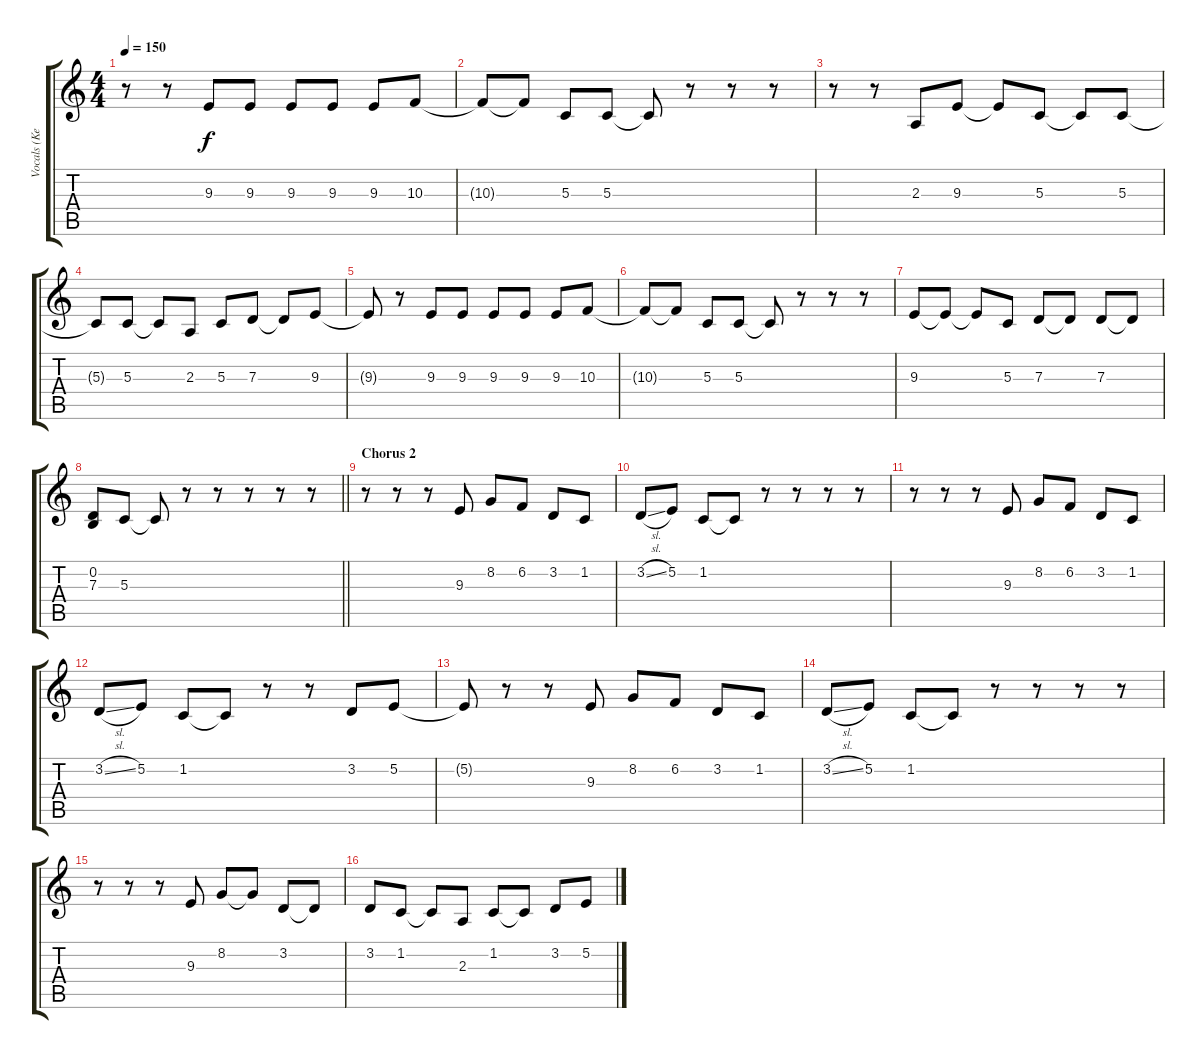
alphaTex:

\track ("Vocals (Kele)" "Vocals (Ke") {instrument altosax}
\staff {score tabs}
\tuning (E4 B3 G3 D3 A2 E2) {hide}
\ts (4 4)
\tempo 150
\clef g2
\ks c
r.8{dy f} r.8 9.3.8 9.3.8 9.3.8 9.3.8 9.3.8 10.3.8 |
10.3{t}.8 10.3{t}.8 5.3.8 5.3.8 5.3{t}.8 r.8 r.8 r.8 |
r.8 r.8 2.3.8 9.3.8 9.3{t}.8 5.3.8 5.3{t}.8 5.3.8 |
5.3{t}.8 5.3.8 5.3{t}.8 2.3.8 5.3.8 7.3.8 7.3{t}.8 9.3.8 |
9.3{t}.8 r.8 9.3.8 9.3.8 9.3.8 9.3.8 9.3.8 10.3.8 |
10.3{t}.8 10.3{t}.8 5.3.8 5.3.8 5.3{t}.8 r.8 r.8 r.8 |
9.3.8 9.3{t}.8 9.3{t}.8 5.3.8 7.3.8 7.3{t}.8 7.3.8 7.3{t}.8 |
\barLineRight lightlight
(0.2 7.3).8 5.3.8 5.3{t}.8 r.8 r.8 r.8 r.8 r.8 |
\section ("" "Chorus 2")
r.8 r.8 r.8 9.3.8 8.2.8 6.2.8 3.2.8 1.2.8 |
3.2{sl}.8 5.2.8 1.2.8 1.2{t}.8 r.8 r.8 r.8 r.8 |
r.8 r.8 r.8 9.3.8 8.2.8 6.2.8 3.2.8 1.2.8 |
3.2{sl}.8 5.2.8 1.2.8 1.2{t}.8 r.8 r.8 3.2.8 5.2.8 |
5.2{t}.8 r.8 r.8 9.3.8 8.2.8 6.2.8 3.2.8 1.2.8 |
3.2{sl}.8 5.2.8 1.2.8 1.2{t}.8 r.8 r.8 r.8 r.8 |
r.8 r.8 r.8 9.3.8 8.2.8 8.2{t}.8 3.2.8 3.2{t}.8 |
3.2.8 1.2.8 1.2{t}.8 2.3.8 1.2.8 1.2{t}.8 3.2.8 5.2.8
